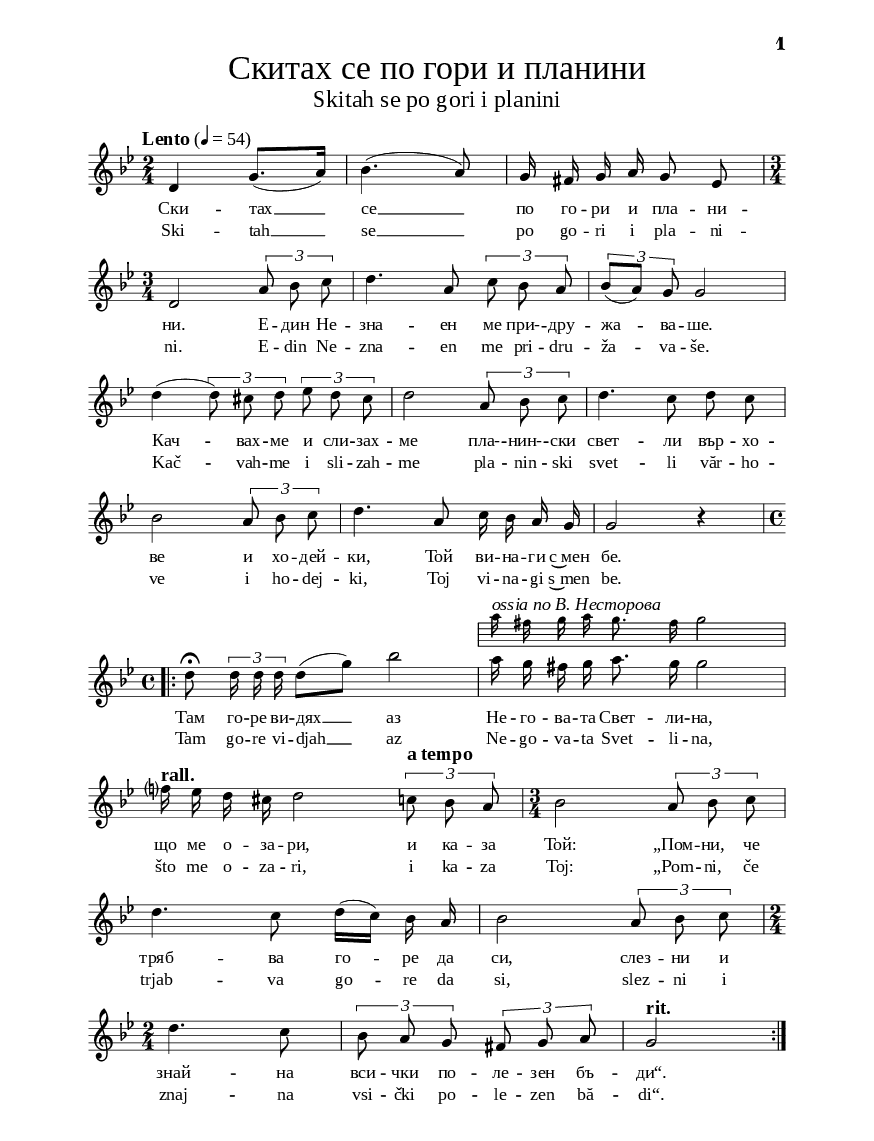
\version "2.24.3"

\include "include/globals.ily"

\bookpart {
  \label #'ref133
  \tocItem \markup "Скитах се по гори и планини – Skitah se po gori i planini"
  \include "include/bookpart-paper.ily"
  \score {
    \include "include/score-layout.ily"

    \new Staff = main \relative c' {
      \clef treble
      \key g \minor
      \time 2/4
      \tempoFunc "Lento" 4 "54"
      \autoBeamOff
      d4  g8. (  [a16] ) | % 2
      bes4. (  a8 ) | % 3
      g16  fis16  g16  a16  g8
      es8 \break | % 4
      \time 3/4  | % 4
      d2
      \tupletUp \times 2/3  {
        a'8   bes8  c8
      }
      | % 5
      d4.  a8
      \times 2/3  {
        c8   bes8  a8
      }
      | % 6

      \times 2/3  {
        \stemUp bes8 (   [a8] )  g8
      } \stemNeutral
      g2 \break | % 7
      d'4 (
      \times 2/3  {
        d8 )   cis8  d8
      }

      \times 2/3  {
        es8   d8  cis8
      }
      | % 8
      d2
      \times 2/3  {
        a8   bes8  c8
      }
      | % 9
      d4.  c8  d8  c8 \break
      |
      bes2
      \times 2/3  {
        a8   bes8  c8
      }
      | % 11
      d4.  a8  c16  bes16
      a16  g16 | % 12
      g2 r4    \bar ".|:-|"
      | % 13
      \time 4/4  | % 13
      d'8 ^\fermata
      \times 2/3  {
        d16  d16  d16 ]
      }
      d8 ( [  g8 ) ]  bes2 | % 14

      <<
        {a16  g16  fis16  g16 a8.  g16  g2}

        \new Staff \with {
          \override VerticalAxisGroup.default-staff-staff-spacing =
          #'((basic-distance . 6.5)
             (padding . -20))
          \remove "Time_signature_engraver"
          alignAboveContext = #"main"
          fontSize = #-1.5
          \override StaffSymbol.staff-space = #(magstep -2)
          \override StaffSymbol.thickness = #(magstep -2)
          firstClef = ##f
        }
        {\autoBeamOff a16 ^\markup { \large \italic "ossia по В. Несторова"} fis16 g a g8. fis16 g2}
      >>
      \break | % 15

      \tempo "rall." f?16 es16
      d16  cis16  d2
      \times 2/3  {
        \tempo "a tempo" c8 bes8
        a8
      }
      | % 16
      \time 3/4  | % 16
      bes2
      \times 2/3  {
        a8  bes8  c8
      }
      \break | % 17
      d4.  c8  d16 ( [  c16
      ) ]  bes16  a16 | % 18
      bes2
      \times 2/3  {
        a8   bes8  c8
      } \time 2/4 \break | % 19
      d4.  c8 |
      \times 2/3  {
        bes8   a8  g8
      }
      \times 2/3  {
        fis8   g8    a8
      } |
      \tempo "rit." g2
      \bar ":|."

    }

    \addlyrics {
      Ски -- тах __  се __  по го -- ри
      и пла -- ни -- ни. Е -- дин Не --
      зна -- ен ме "при-" -- дру -- жа  --
      ва -- ше. Кач -- вах -- ме и сли
      -- зах -- ме "пла-" -- "нин-" -- ски свет --
      ли вър -- хо -- ве и хо -- дей --
      ки, Той ви -- на -- ги с~мен бе.
      Там го -- ре ви -- дях __  аз Не --
      го -- ва -- та Свет -- ли -- на, що
      ме о -- за -- ри, и ка -- за Той:
      „Пом -- ни, че тряб -- ва го --
      ре да си, слез -- ни и знай -- на
      вси -- чки по -- ле -- зен бъ --
      ди“.
    }



    \addlyrics {
      Ski -- tah __  se __  po go -- ri
      i pla -- ni -- ni. E -- din Ne --
      zna -- en me pri -- dru -- ža  --
      va -- še. Kač -- vah -- me i sli
      -- zah -- me pla -- nin -- ski svet --
      li văr -- ho -- ve i ho -- dej --
      ki, Toj vi -- na -- gi s~men be.
      Tam go -- re vi -- djah __  az Ne --
      go -- va -- ta Svet -- li -- na, što
      me o -- za -- ri, i ka -- za Toj:
      „Pom -- ni, če trjab -- va go --
      re da si, slez -- ni i znaj -- na
      vsi -- čki po -- le -- zen bă --
      di“.
    }

    \header {
      title = \titleFunc "Скитах се по гори и планини" "Skitah se po gori i planini"
    }

    \midi{}

  } % score

  \pageBreak

  % include foreign translation(s) of the song
  \version "2.24.3"

\markup \fill-line { \fontsize #deTitleFontSize "Ich wanderte in Wäldern und Bergen" }
\markup \null
\markup \null
\markup \abs-fontsize #10 {
  \hspace #15
  \override #`(baseline-skip . ,deCoupletBaselineSkip)

  \column {

  \line { " " Ich wanderte in Wäldern und Bergen. }

  \line { " " Ein Unbekannter begleitete mich. }

  \line { " " Wir erklommen helle Gipfel und stiegen wieder hinab,  }

  \line { " " und während wir liefen, war Er immer bei mir.  }

  \line { " " Dort oben sah ich Sein Licht,  }

  \line { " " welches mich erleuchtete, und Er sagte:  }

  \line { " " „Erinnere dich daran, dass du oben sein sollst; }

  \line { " " steige hinab und wisse – sei allen nützlich!“ }


  }
}


} % bookpart
